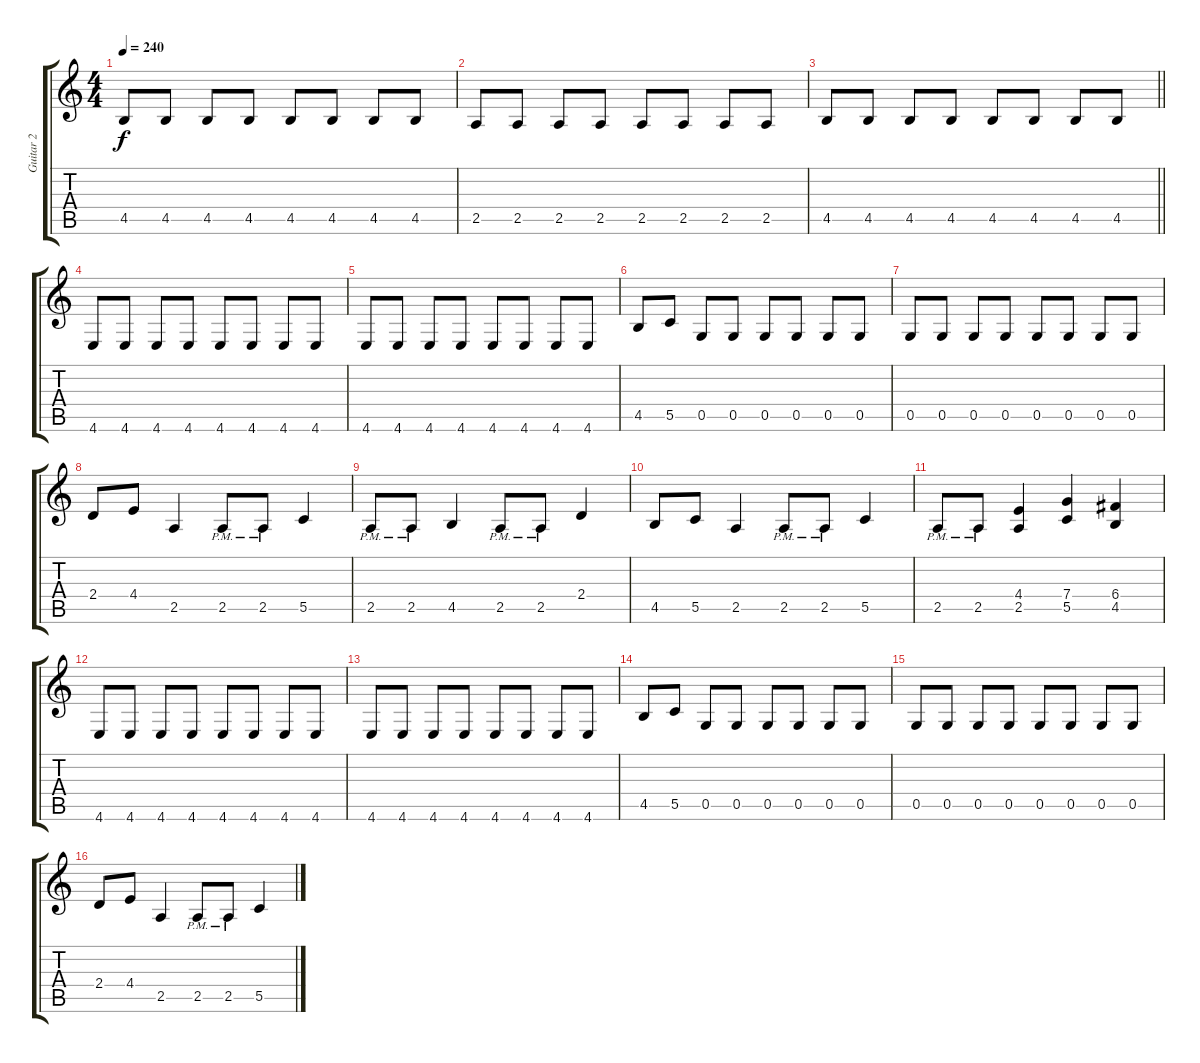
\track ("Guitar 2" "Guitar 2") {instrument distortionguitar}
\staff {score tabs}
\tuning (D4 A3 F3 C3 G2 C2) {hide}
\ts (4 4)
\tempo 240
\clef g2
\ks c
4.5.8{dy f} 4.5.8 4.5.8 4.5.8 4.5.8 4.5.8 4.5.8 4.5.8 |
2.5.8 2.5.8 2.5.8 2.5.8 2.5.8 2.5.8 2.5.8 2.5.8 |
\barLineRight lightlight
4.5.8 4.5.8 4.5.8 4.5.8 4.5.8 4.5.8 4.5.8 4.5.8 |
4.6.8 4.6.8 4.6.8 4.6.8 4.6.8 4.6.8 4.6.8 4.6.8 |
4.6.8 4.6.8 4.6.8 4.6.8 4.6.8 4.6.8 4.6.8 4.6.8 |
4.5.8 5.5.8 0.5.8 0.5.8 0.5.8 0.5.8 0.5.8 0.5.8 |
0.5.8 0.5.8 0.5.8 0.5.8 0.5.8 0.5.8 0.5.8 0.5.8 |
2.4.8 4.4.8 2.5.4 2.5{pm}.8 2.5{pm}.8 5.5.4 |
2.5{pm}.8 2.5{pm}.8 4.5.4 2.5{pm}.8 2.5{pm}.8 2.4.4 |
4.5.8 5.5.8 2.5.4 2.5{pm}.8 2.5{pm}.8 5.5.4 |
2.5{pm}.8 2.5{pm}.8 (4.4 2.5).4 (7.4 5.5).4 (6.4 4.5).4 |
4.6.8 4.6.8 4.6.8 4.6.8 4.6.8 4.6.8 4.6.8 4.6.8 |
4.6.8 4.6.8 4.6.8 4.6.8 4.6.8 4.6.8 4.6.8 4.6.8 |
4.5.8 5.5.8 0.5.8 0.5.8 0.5.8 0.5.8 0.5.8 0.5.8 |
0.5.8 0.5.8 0.5.8 0.5.8 0.5.8 0.5.8 0.5.8 0.5.8 |
2.4.8 4.4.8 2.5.4 2.5{pm}.8 2.5{pm}.8 5.5.4
